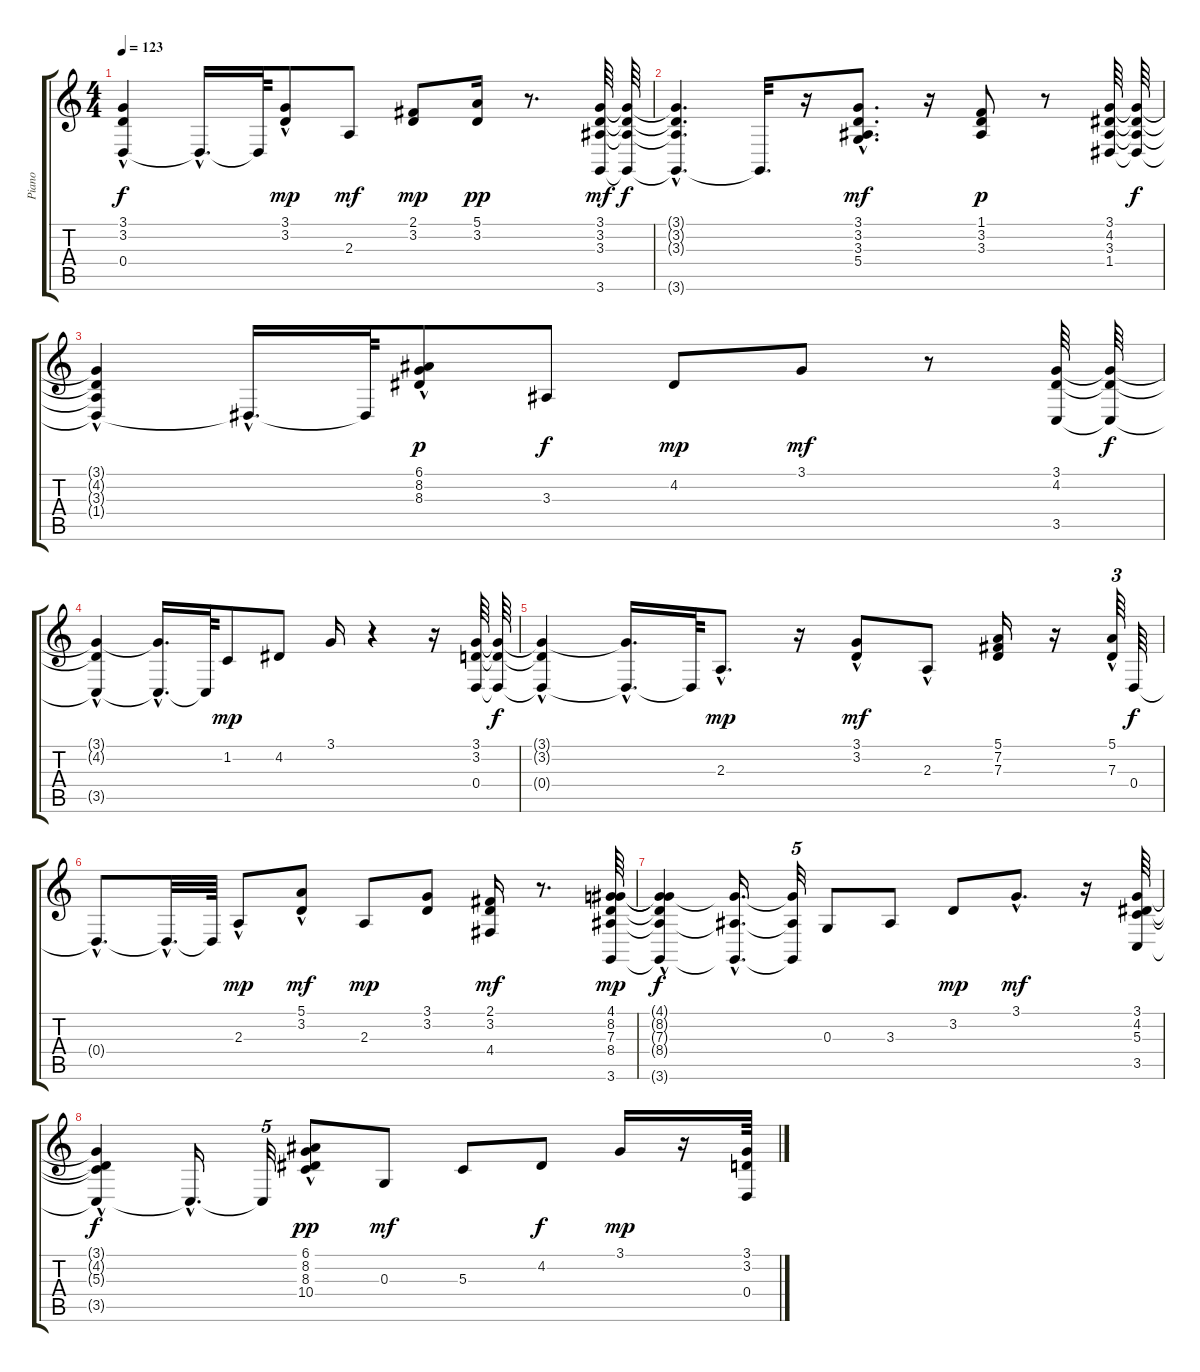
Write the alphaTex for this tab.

\track ("Piano" "Piano") {instrument acousticgrandpiano}
\staff {score tabs}
\tuning (E4 B3 G3 D3 A2 E2) {hide}
\ts (4 4)
\tempo 123
\clef g2
\ks c
(3.1{hac t} 3.2{hac t} 0.4{t}).4{dy f} 0.4{hac t}.16{d} 0.4{t}.64 (3.1{hac} 3.2).8{dy mp} 2.3.8{dy mf} (2.1 3.2).8{dy mp} (5.1 3.2).16{dy pp} r.8{d} (3.1 3.2 3.3 3.6).64{dy mf} (3.1{t} 3.2{t} 3.3{t} 3.6{t}).64{dy f} |
(3.1{t} 3.2{t} 3.3{hac t} 3.6{hac t}).4{d} 3.6{t}.32{d} r.16 (3.1 3.2 3.3{hac} 5.4).8{d dy mf} r.16 (1.1 3.2 3.3).8{dy p} r.8 (3.1 4.2 3.3 1.4).64 (3.1{t} 4.2{t} 3.3{t} 1.4{t}).64{dy f} |
(3.1{hac t} 4.2{hac t} 3.3{t} 1.4{t}).4 1.4{hac t}.16{d} 1.4{t}.64 (6.1{hac} 8.2{hac} 8.3{hac}).8{dy p} 3.3.8{dy f} 4.2.8{dy mp} 3.1.8{dy mf} r.8 (3.1 4.2 3.5).64 (3.1{t} 4.2{t} 3.5{t}).64{dy f} |
(3.1{t} 4.2{hac t} 3.5{t}).4 (3.1{t} 3.5{hac t}).16{d} 3.5{t}.64 1.2.8{dy mp} 4.2.8 3.1.16 r.4 r.16 (3.1 3.2 0.4).64 (3.1{t} 3.2{t} 0.4{t}).64{dy f} |
(3.1{t} 3.2{hac t} 0.4{t}).4 (3.1{hac t} 0.4{hac t}).16{d} 0.4{t}.64 2.3{hac}.8{d dy mp} r.16 (3.1{hac} 3.2{hac}).8{dy mf} 2.3{hac}.8 (5.1 7.2 7.3).16 r.16 (5.1 7.3{hac}).64{tu (3 2)} 0.4.64{dy f} |
0.4{hac t}.8{d} 0.4{hac t}.32{d} 0.4{t}.64 2.3{hac}.8{dy mp} (5.1{hac} 3.2{hac}).8{dy mf} 2.3.8{dy mp} (3.1 3.2).8 (2.1 3.2 4.4).16{dy mf} r.8{d} (4.1 8.2 7.3 8.4 3.6).64{dy mp} |
(4.1{hac t} 8.2{t} 7.3{hac t} 8.4{t} 3.6{t}).4{dy f} (8.2{hac t} 8.4{hac t} 3.6{hac t}).16{d} (8.2{t} 8.4{t} 3.6{t}).32{tu (5 4)} 0.3.8 3.3.8 3.2.8{dy mp} 3.1{hac}.8{d dy mf} r.16 (3.1 4.2 5.3 3.5).64 |
(3.1{hac t} 4.2{hac t} 5.3{hac t} 3.5{t}).4{dy f} 3.5{hac t}.16{d} 3.5{t}.32{tu (5 4)} (6.1 8.2 8.3{hac} 10.4).8{dy pp} 0.3.8{dy mf} 5.3.8 4.2.8{dy f} 3.1.16{dy mp} r.16 (3.1 3.2 0.4).64
